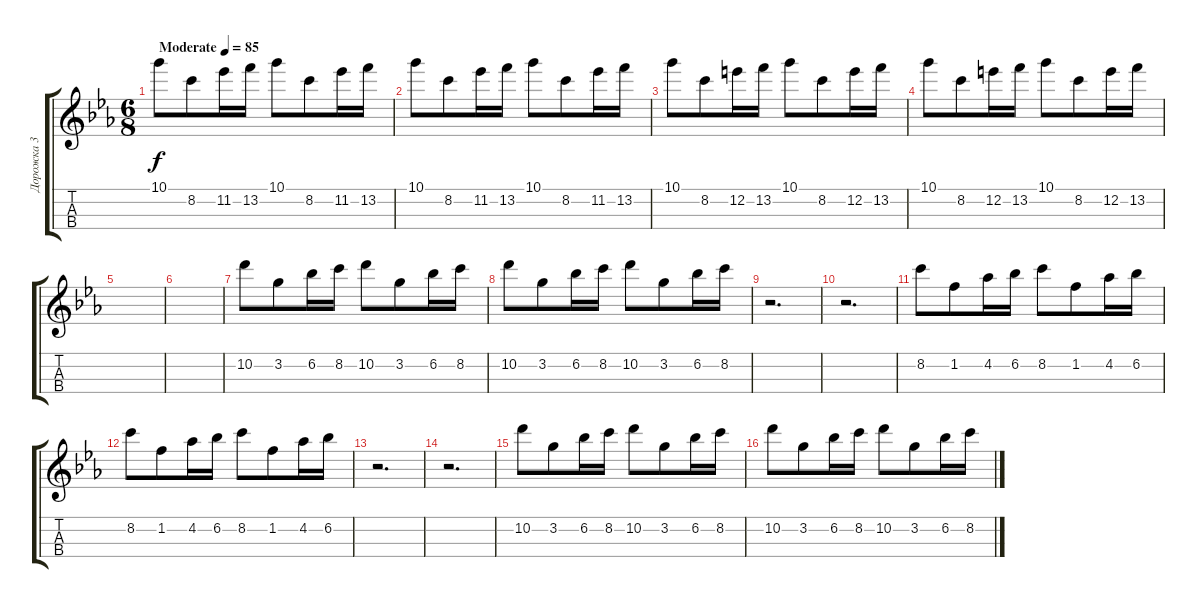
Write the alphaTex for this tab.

\track ("Дорожка 3" "Дорожка 3") {instrument acousticguitarnylon}
\staff {score tabs}
\tuning (A4 E4 Ab3 G4) {hide}
\ts (6 8)
\tempo (85 "Moderate")
\clef g2
\ks eb
10.1.8{dy f instrument acousticguitarnylon} 8.2.8 11.2.16 13.2.16 10.1.8 8.2.8 11.2.16 13.2.16 |
10.1.8 8.2.8 11.2.16 13.2.16 10.1.8 8.2.8 11.2.16 13.2.16 |
10.1.8 8.2.8 12.2.16 13.2.16 10.1.8 8.2.8 12.2.16 13.2.16 |
10.1.8 8.2.8 12.2.16 13.2.16 10.1.8 8.2.8 12.2.16 13.2.16 |
|
|
10.2.8 3.2.8 6.2.16 8.2.16 10.2.8 3.2.8 6.2.16 8.2.16 |
10.2.8 3.2.8 6.2.16 8.2.16 10.2.8 3.2.8 6.2.16 8.2.16 |
r.2{d} |
r.2{d} |
8.2.8 1.2.8 4.2.16 6.2.16 8.2.8 1.2.8 4.2.16 6.2.16 |
8.2.8 1.2.8 4.2.16 6.2.16 8.2.8 1.2.8 4.2.16 6.2.16 |
r.2{d} |
r.2{d} |
10.2.8 3.2.8 6.2.16 8.2.16 10.2.8 3.2.8 6.2.16 8.2.16 |
10.2.8 3.2.8 6.2.16 8.2.16 10.2.8 3.2.8 6.2.16 8.2.16
